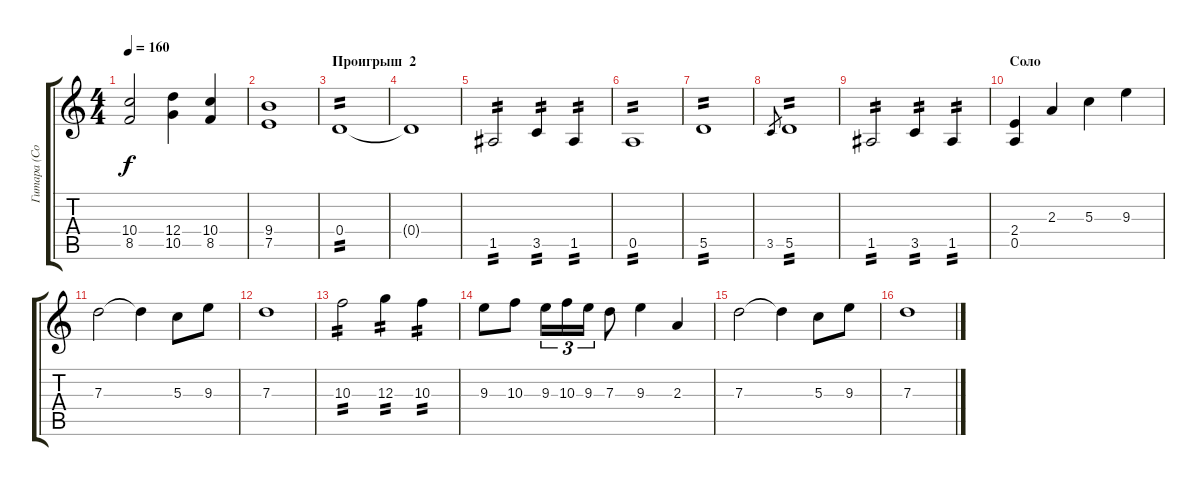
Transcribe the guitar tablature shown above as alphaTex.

\track ("Гитара (Соло)" "Гитара (Со") {instrument overdrivenguitar}
\staff {score tabs}
\tuning (E4 B3 G3 D3 A2 E2) {hide}
\ts (4 4)
\tempo 160
\clef g2
\ks c
(10.4 8.5).2{dy f} (12.4 10.5).4 (10.4 8.5).4 |
(9.4 7.5).1 |
\section ("" "Проигрыш  2")
0.4.1{tp 2} |
0.4{t}.1 |
1.5.2{tp 2} 3.5.4{tp 2} 1.5.4{tp 2} |
0.5.1{tp 2} |
5.5.1{tp 2} |
3.5.8{gr} 5.5.1{tp 2} |
1.5.2{tp 2} 3.5.4{tp 2} 1.5.4{tp 2} |
\section ("" "Соло")
(2.4 0.5).4 2.3.4 5.3.4 9.3.4 |
7.3.2 7.3{t}.4 5.3.8 9.3.8 |
7.3.1 |
10.3.2{tp 2} 12.3.4{tp 2} 10.3.4{tp 2} |
9.3.8 10.3.8 9.3.16{tu (3 2)} 10.3.16{tu (3 2)} 9.3.16{tu (3 2)} 7.3.8 9.3.4 2.3.4 |
7.3.2 7.3{t}.4 5.3.8 9.3.8 |
7.3.1
